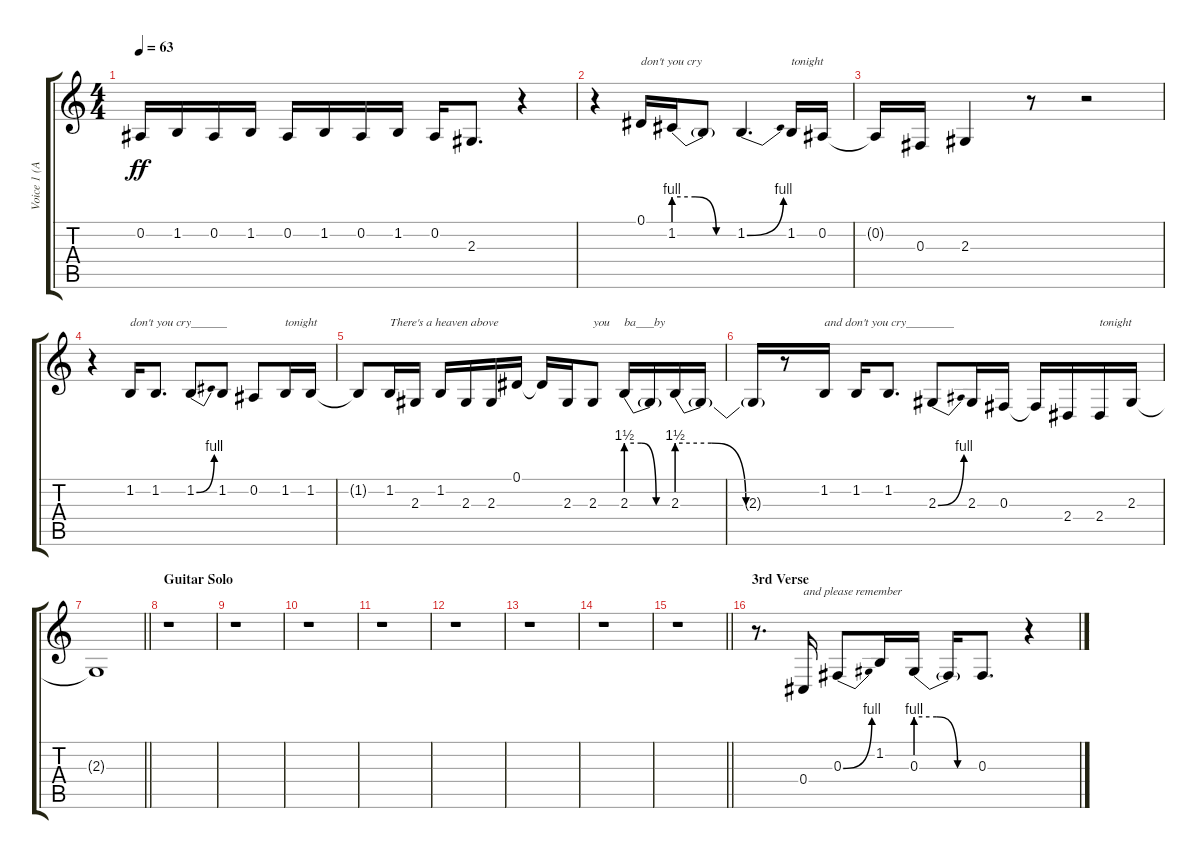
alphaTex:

\track ("Voice 1 (Axl)" "Voice 1 (A") {instrument lead2sawtooth}
\staff {score tabs}
\tuning (Eb4 Bb3 Gb3 Db3 Ab2 Eb2) {hide}
\ts (4 4)
\tempo 63
\clef g2
\ks c
0.2{t}.16{dy ff} 1.2.16 0.2.16 1.2.16 0.2.16 1.2.16 0.2.16 1.2.16 0.2.16 2.3.8{d} r.4 |
r.4 0.1.16{txt "don't you cry"} 1.2{be (custom 0 4 20 4 40 0 60 0)}.16 1.2{t}.8 1.2{be (bend 0 0 60 4)}.4{d} 1.2.16{txt "tonight"} 0.2.16 |
0.2{t}.16 0.3.16 2.3.4 r.8 r.2 |
r.4 1.2.16{txt "don't you cry______"} 1.2.8{d} 1.2{be (bend 0 0 60 4)}.8 1.2.8 0.2.8 1.2.16{txt "tonight"} 1.2.16 |
1.2{t}.8 1.2.16{txt "There's a heaven above "} 2.3.16 1.2.16 2.3.16 2.3.16 0.1.16 0.1{t}.16 2.3.16 2.3.8{txt "you"} 2.3{be (custom 0 6 20 6 40 0 60 0)}.16{txt "ba___by"} 2.3{t}.16 2.3{be (custom 0 6 20 6 40 0 60 0)}.16 2.3{t}.16 |
2.3{t}.16 r.8 1.2.16{txt "and don't you cry________"} 1.2.16 1.2.8{d} 2.3{be (bend 0 0 60 4)}.8 2.3.16 0.3.16 0.3{t}.16 2.4.16 2.4.16{txt "tonight"} 2.3.16 |
\barLineRight lightlight
2.3{t}.1 |
\section ("" "Guitar Solo")
r.1 |
r.1 |
r.1 |
r.1 |
r.1 |
r.1 |
r.1 |
\barLineRight lightlight
r.1 |
\section ("" "3rd Verse")
r.8{d} 0.4.16{txt "and please remember"} 0.3{be (bend 0 0 60 4)}.8 1.2.16 0.3{be (custom 0 4 20 4 40 0 60 0)}.16 0.3{t}.16 0.3.8{d} r.4
